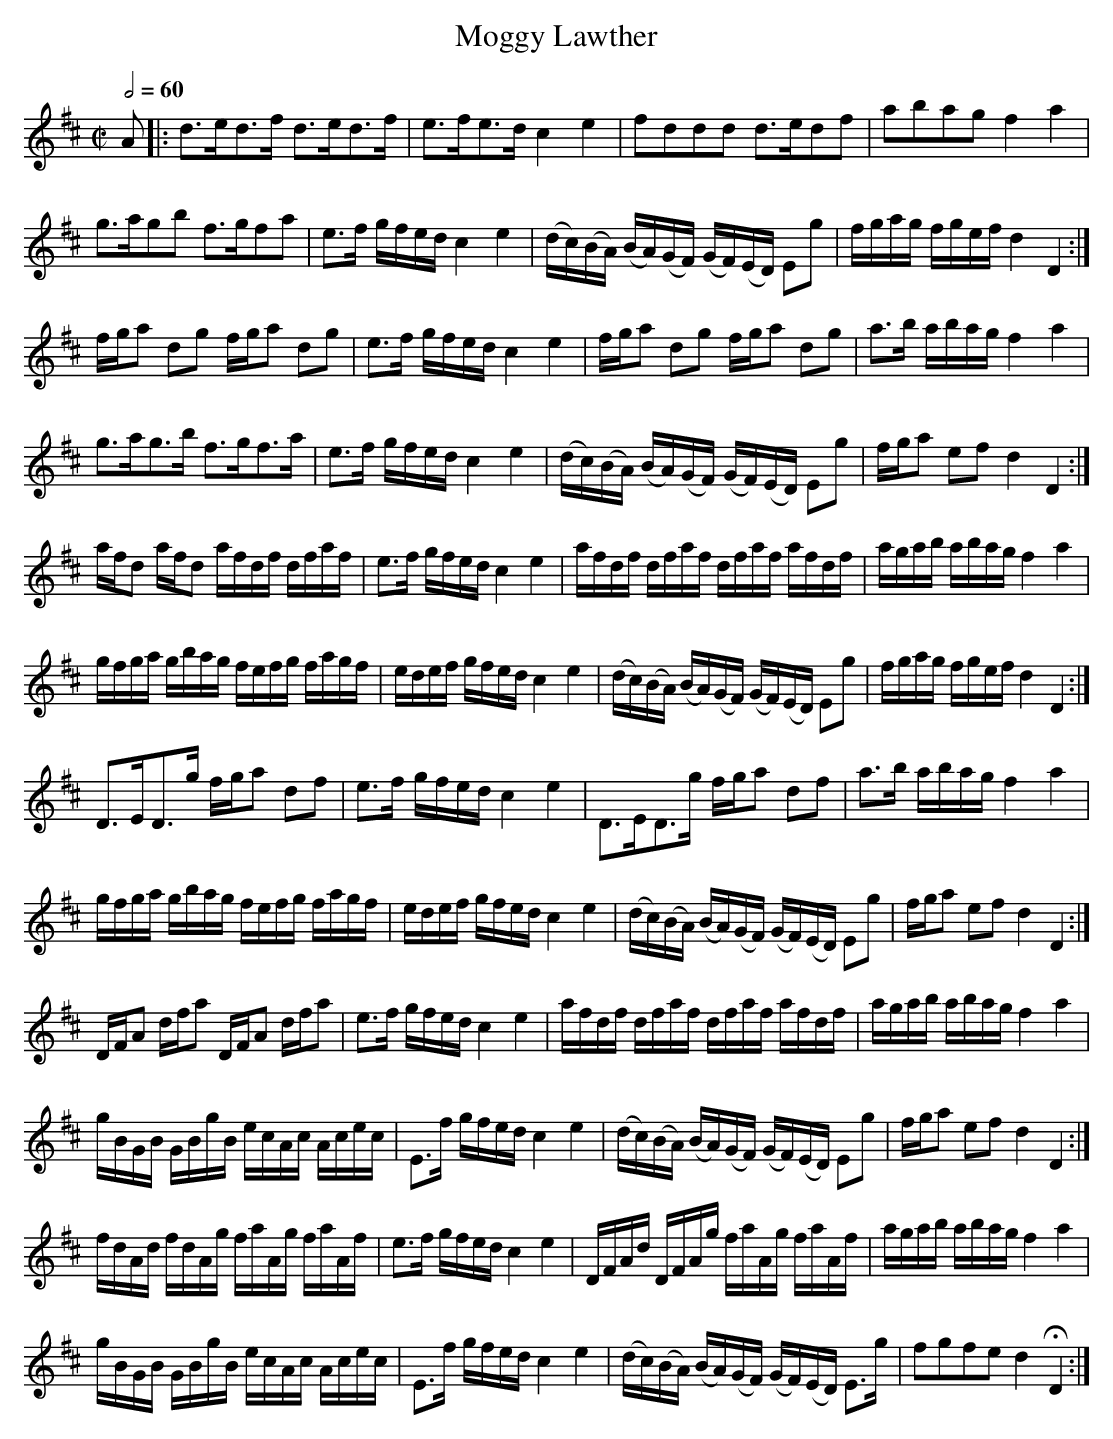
X:1
T:Moggy Lawther
M:C|
L:1/16
Q:1/2=60
K:D
A2|:d3ed3f    d3ed3f   |e3fe3d    c4 e4| f2d2d2d2          d3ed2f2     |a2b2a2g2  f4  a4 |
    g3ag2b2   f3gf2a2  |e3f  gfed c4 e4|(dc)(BA) (BA)(GF) (GF)(ED) E2g2|fgag fgef d4  D4:|
    fga2 d2g2 fga2 d2g2|e3f  gfed c4 e4| fga2     d2g2     fga2    d2g2|a3b  abag f4  a4 |
    g3ag3b    f3gf3a   |e3f  gfed c4 e4|(dc)(BA) (BA)(GF) (GF)(ED) E2g2|fga2 e2f2 d4  D4:|
    afd2 afd2 afdf dfaf|e3f  gfed c4 e4| afdf     dfaf     dfaf    afdf|agab abag f4  a4 |
    gfga gbag fefg fagf|edef gfed c4 e4|(dc)(BA) (BA)(GF) (GF)(ED) E2g2|fgag fgef d4  D4:|
    D3ED3g    fga2 d2f2|e3f  gfed c4 e4| D3ED3g            fga2    d2f2|a3b  abag f4  a4 |
    gfga gbag fefg fagf|edef gfed c4 e4|(dc)(BA) (BA)(GF) (GF)(ED) E2g2|fga2 e2f2 d4  D4:|
    DFA2 dfa2 DFA2 dfa2|e3f  gfed c4 e4| afdf     dfaf     dfaf    afdf|agab abag f4  a4 |
    gBGB GBgB ecAc Acec|E3f  gfed c4 e4|(dc)(BA) (BA)(GF) (GF)(ED) E2g2|fga2 e2f2 d4  D4:|
    fdAd fdAg faAg faAf|e3f  gfed c4 e4| DFAd     DFAg     faAg    faAf|agab abag f4  a4 |
    gBGB GBgB ecAc Acec|E3f  gfed c4 e4|(dc)(BA) (BA)(GF) (GF)(ED) E3g |f2g2f2e2  d4 HD4:|
